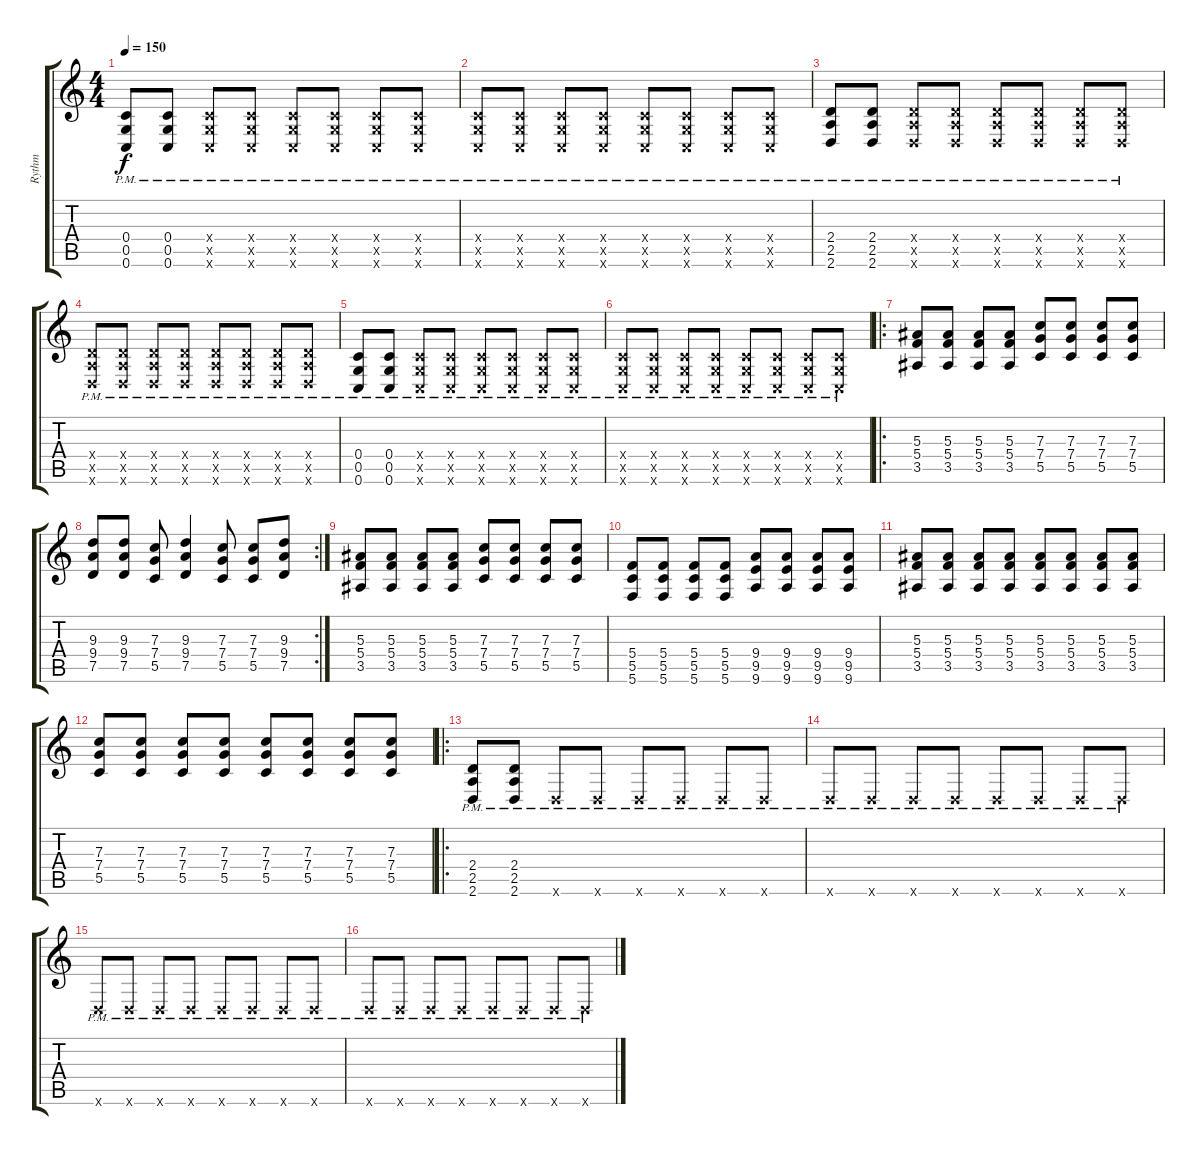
\track ("Rythm" "Rythm") {instrument distortionguitar}
\staff {score tabs}
\tuning (D4 A3 F3 C3 G2 C2) {hide}
\ts (4 4)
\tempo 150
\clef g2
\ks c
(0.4 0.5 0.6{pm}).8{dy f} (0.4 0.5 0.6{pm}).8 (0.4{x} 0.5{x} 0.6{pm x}).8 (0.4{x} 0.5{x} 0.6{pm x}).8 (0.4{x} 0.5{x} 0.6{pm x}).8 (0.4{x} 0.5{x} 0.6{pm x}).8 (0.4{x} 0.5{x} 0.6{pm x}).8 (0.4{x} 0.5{x} 0.6{pm x}).8 |
(0.4{x} 0.5{x} 0.6{pm x}).8 (0.4{x} 0.5{x} 0.6{pm x}).8 (0.4{x} 0.5{x} 0.6{pm x}).8 (0.4{x} 0.5{x} 0.6{pm x}).8 (0.4{x} 0.5{x} 0.6{pm x}).8 (0.4{x} 0.5{x} 0.6{pm x}).8 (0.4{x} 0.5{x} 0.6{pm x}).8 (0.4{x} 0.5{x} 0.6{pm x}).8 |
(2.4 2.5 2.6{pm}).8 (2.4 2.5 2.6{pm}).8 (2.4{x} 2.5{x} 2.6{pm x}).8 (2.4{x} 2.5{x} 2.6{pm x}).8 (2.4{x} 2.5{x} 2.6{pm x}).8 (2.4{x} 2.5{x} 2.6{pm x}).8 (2.4{x} 2.5{x} 2.6{pm x}).8 (2.4{x} 2.5{x} 2.6{pm x}).8 |
(2.4{x} 2.5{x} 2.6{pm x}).8 (2.4{x} 2.5{x} 2.6{pm x}).8 (2.4{x} 2.5{x} 2.6{pm x}).8 (2.4{x} 2.5{x} 2.6{pm x}).8 (2.4{x} 2.5{x} 2.6{pm x}).8 (2.4{x} 2.5{x} 2.6{pm x}).8 (2.4{x} 2.5{x} 2.6{pm x}).8 (2.4{x} 2.5{x} 2.6{pm x}).8 |
(0.4 0.5 0.6{pm}).8 (0.4 0.5 0.6{pm}).8 (0.4{x} 0.5{x} 0.6{pm x}).8 (0.4{x} 0.5{x} 0.6{pm x}).8 (0.4{x} 0.5{x} 0.6{pm x}).8 (0.4{x} 0.5{x} 0.6{pm x}).8 (0.4{x} 0.5{x} 0.6{pm x}).8 (0.4{x} 0.5{x} 0.6{pm x}).8 |
(0.4{x} 0.5{x} 0.6{pm x}).8 (0.4{x} 0.5{x} 0.6{pm x}).8 (0.4{x} 0.5{x} 0.6{pm x}).8 (0.4{x} 0.5{x} 0.6{pm x}).8 (0.4{x} 0.5{x} 0.6{pm x}).8 (0.4{x} 0.5{x} 0.6{pm x}).8 (0.4{x} 0.5{x} 0.6{pm x}).8 (0.4{x} 0.5{x} 0.6{pm x}).8 |
\ro
(5.3 5.4 3.5).8 (5.3 5.4 3.5).8 (5.3 5.4 3.5).8 (5.3 5.4 3.5).8 (7.3 7.4 5.5).8 (7.3 7.4 5.5).8 (7.3 7.4 5.5).8 (7.3 7.4 5.5).8 |
\rc 2
(9.3 9.4 7.5).8 (9.3 9.4 7.5).8 (7.3 7.4 5.5).8 (9.3 9.4 7.5).4 (7.3 7.4 5.5).8 (7.3 7.4 5.5).8 (9.3 9.4 7.5).8 |
(5.3 5.4 3.5).8 (5.3 5.4 3.5).8 (5.3 5.4 3.5).8 (5.3 5.4 3.5).8 (7.3 7.4 5.5).8 (7.3 7.4 5.5).8 (7.3 7.4 5.5).8 (7.3 7.4 5.5).8 |
(5.4 5.5 5.6).8 (5.4 5.5 5.6).8 (5.4 5.5 5.6).8 (5.4 5.5 5.6).8 (9.4 9.5 9.6).8 (9.4 9.5 9.6).8 (9.4 9.5 9.6).8 (9.4 9.5 9.6).8 |
(5.3 5.4 3.5).8 (5.3 5.4 3.5).8 (5.3 5.4 3.5).8 (5.3 5.4 3.5).8 (5.3 5.4 3.5).8 (5.3 5.4 3.5).8 (5.3 5.4 3.5).8 (5.3 5.4 3.5).8 |
(7.3 7.4 5.5).8 (7.3 7.4 5.5).8 (7.3 7.4 5.5).8 (7.3 7.4 5.5).8 (7.3 7.4 5.5).8 (7.3 7.4 5.5).8 (7.3 7.4 5.5).8 (7.3 7.4 5.5).8 |
\ro
(2.4 2.5 2.6{pm}).8 (2.4 2.5 2.6{pm}).8 2.6{pm x}.8 2.6{pm x}.8 2.6{pm x}.8 2.6{pm x}.8 2.6{pm x}.8 2.6{pm x}.8 |
2.6{pm x}.8 2.6{pm x}.8 2.6{pm x}.8 2.6{pm x}.8 2.6{pm x}.8 2.6{pm x}.8 2.6{pm x}.8 2.6{pm x}.8 |
2.6{pm x}.8 2.6{pm x}.8 2.6{pm x}.8 2.6{pm x}.8 2.6{pm x}.8 2.6{pm x}.8 2.6{pm x}.8 2.6{pm x}.8 |
2.6{pm x}.8 2.6{pm x}.8 2.6{pm x}.8 2.6{pm x}.8 2.6{pm x}.8 2.6{pm x}.8 2.6{pm x}.8 2.6{pm x}.8
